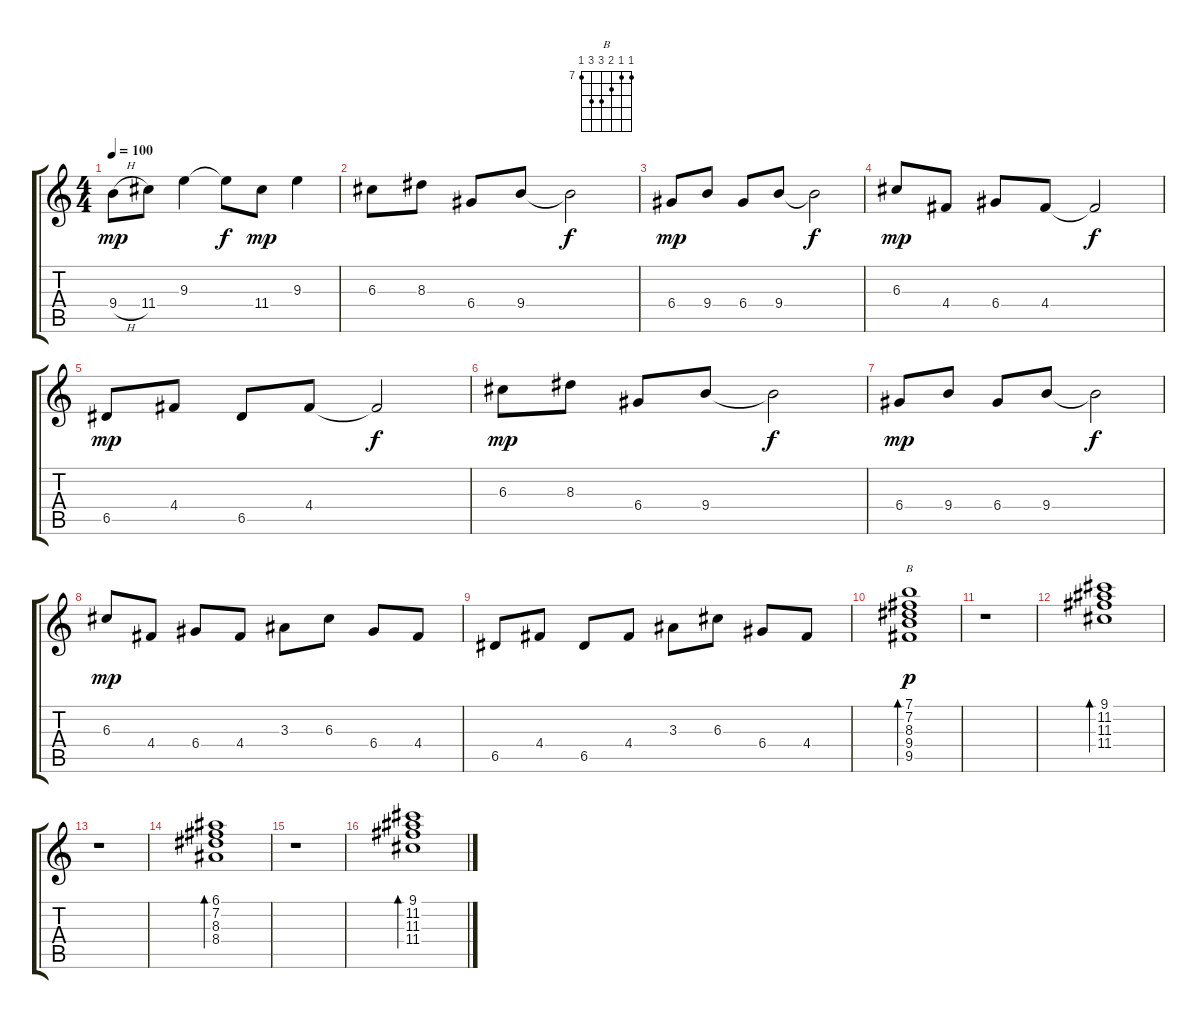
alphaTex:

\track "" {instrument electricguitarjazz}
\staff {score tabs}
\tuning (E4 B3 G3 D3 A2 E2) {hide}
\chord ("B" 7 7 8 9 9 7) {firstfret 7}
\ts (4 4)
\tempo 100
\clef g2
\ks c
9.4{h}.8{dy mp} 11.4.8 9.3.4 9.3{t}.8{dy f} 11.4.8{dy mp} 9.3.4 |
6.3.8 8.3.8 6.4.8 9.4.8 9.4{t}.2{dy f} |
6.4.8{dy mp} 9.4.8 6.4.8 9.4.8 9.4{t}.2{dy f} |
6.3.8{dy mp} 4.4.8 6.4.8 4.4.8 4.4{t}.2{dy f} |
6.5.8{dy mp} 4.4.8 6.5.8 4.4.8 4.4{t}.2{dy f} |
6.3.8{dy mp} 8.3.8 6.4.8 9.4.8 9.4{t}.2{dy f} |
6.4.8{dy mp} 9.4.8 6.4.8 9.4.8 9.4{t}.2{dy f} |
6.3.8{dy mp} 4.4.8 6.4.8 4.4.8 3.3.8 6.3.8 6.4.8 4.4.8 |
6.5.8 4.4.8 6.5.8 4.4.8 3.3.8 6.3.8 6.4.8 4.4.8 |
(7.1 7.2 8.3 9.4 9.5).1{bd 240 ch "B" dy p} |
r.1 |
(9.1 11.2 11.3 11.4).1{bd 240} |
r.1 |
(6.1 7.2 8.3 8.4).1{bd 240} |
r.1 |
(9.1 11.2 11.3 11.4).1{bd 240}
